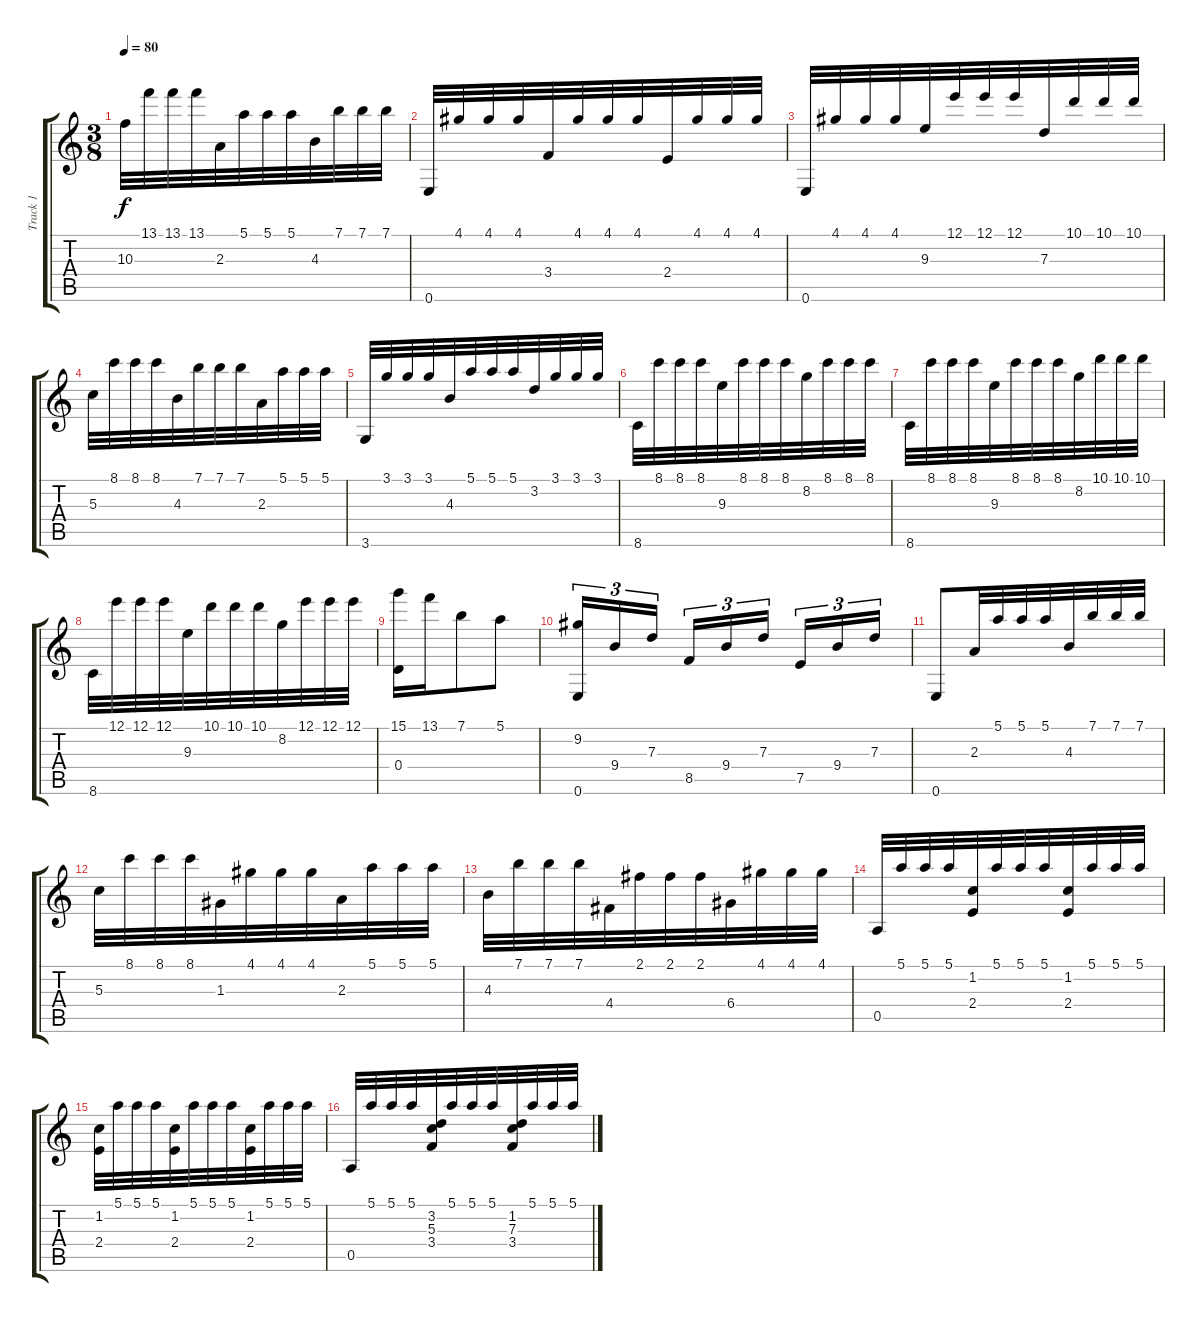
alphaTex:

\track ("Track 1" "Track 1") {instrument acousticguitarnylon}
\staff {score tabs}
\tuning (E4 B3 G3 D3 A2 E2) {hide}
\ts (3 8)
\tempo 80
\clef g2
\ks c
10.3.32{dy f} 13.1.32 13.1.32 13.1.32 2.3.32 5.1.32 5.1.32 5.1.32 4.3.32 7.1.32 7.1.32 7.1.32 |
0.6.32 4.1.32 4.1.32 4.1.32 3.4.32 4.1.32 4.1.32 4.1.32 2.4.32 4.1.32 4.1.32 4.1.32 |
0.6.32 4.1.32 4.1.32 4.1.32 9.3.32 12.1.32 12.1.32 12.1.32 7.3.32 10.1.32 10.1.32 10.1.32 |
5.3.32 8.1.32 8.1.32 8.1.32 4.3.32 7.1.32 7.1.32 7.1.32 2.3.32 5.1.32 5.1.32 5.1.32 |
3.6.32 3.1.32 3.1.32 3.1.32 4.3.32 5.1.32 5.1.32 5.1.32 3.2.32 3.1.32 3.1.32 3.1.32 |
8.6.32 8.1.32 8.1.32 8.1.32 9.3.32 8.1.32 8.1.32 8.1.32 8.2.32 8.1.32 8.1.32 8.1.32 |
8.6.32 8.1.32 8.1.32 8.1.32 9.3.32 8.1.32 8.1.32 8.1.32 8.2.32 10.1.32 10.1.32 10.1.32 |
8.6.32 12.1.32 12.1.32 12.1.32 9.3.32 10.1.32 10.1.32 10.1.32 8.2.32 12.1.32 12.1.32 12.1.32 |
(15.1 0.4).16 13.1.16 7.1.8 5.1.8 |
(9.2 0.6).16{tu (3 2)} 9.4.16{tu (3 2)} 7.3.16{tu (3 2)} 8.5.16{tu (3 2)} 9.4.16{tu (3 2)} 7.3.16{tu (3 2)} 7.5.16{tu (3 2)} 9.4.16{tu (3 2)} 7.3.16{tu (3 2)} |
0.6.8 2.3.32 5.1.32 5.1.32 5.1.32 4.3.32 7.1.32 7.1.32 7.1.32 |
5.3.32 8.1.32 8.1.32 8.1.32 1.3.32 4.1.32 4.1.32 4.1.32 2.3.32 5.1.32 5.1.32 5.1.32 |
4.3.32 7.1.32 7.1.32 7.1.32 4.4.32 2.1.32 2.1.32 2.1.32 6.4.32 4.1.32 4.1.32 4.1.32 |
0.5.32 5.1.32 5.1.32 5.1.32 (1.2 2.4).32 5.1.32 5.1.32 5.1.32 (1.2 2.4).32 5.1.32 5.1.32 5.1.32 |
(1.2 2.4).32 5.1.32 5.1.32 5.1.32 (1.2 2.4).32 5.1.32 5.1.32 5.1.32 (1.2 2.4).32 5.1.32 5.1.32 5.1.32 |
0.5.32 5.1.32 5.1.32 5.1.32 (3.2 5.3 3.4).32 5.1.32 5.1.32 5.1.32 (1.2 7.3 3.4).32 5.1.32 5.1.32 5.1.32
